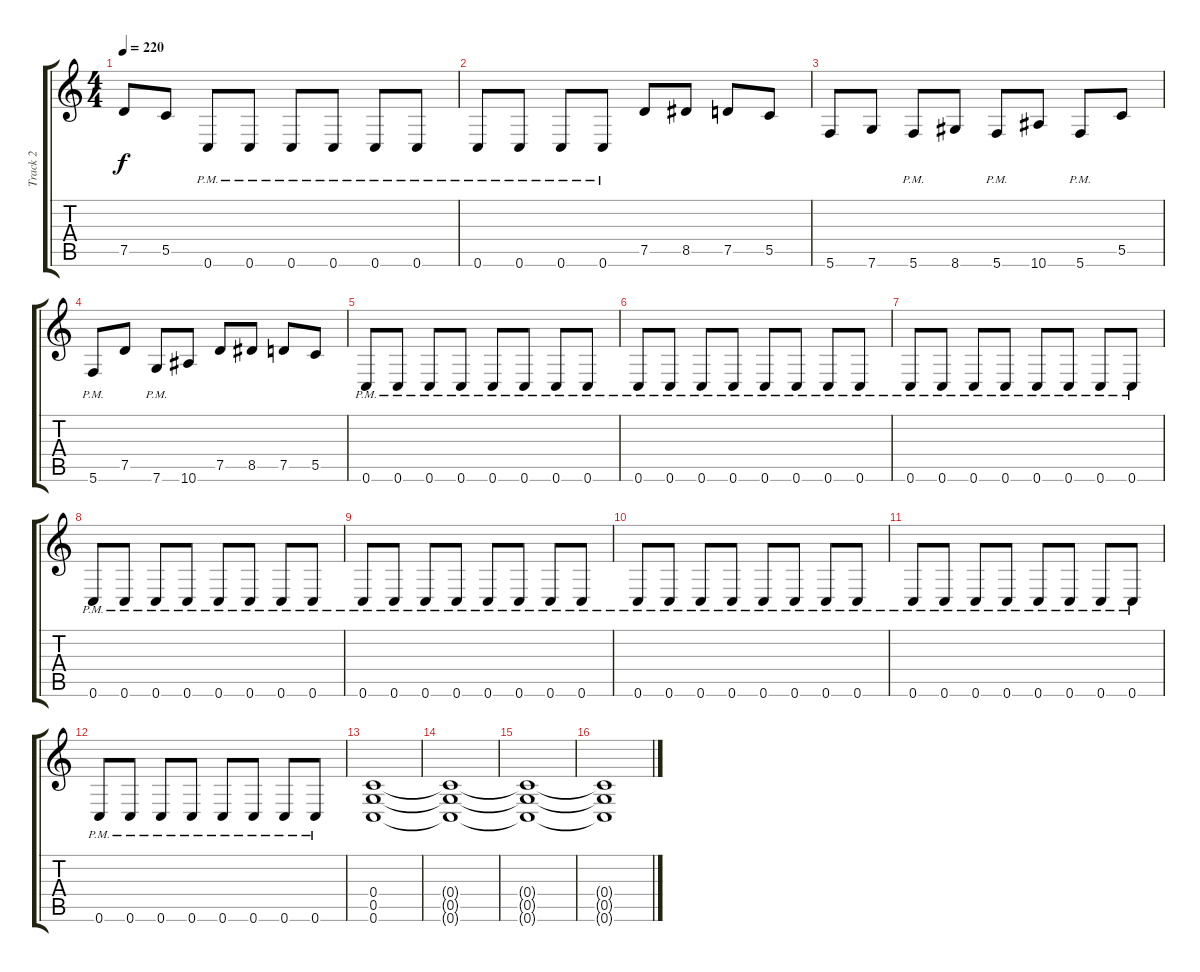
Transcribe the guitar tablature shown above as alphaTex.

\track ("Track 2" "Track 2") {instrument distortionguitar}
\staff {score tabs}
\tuning (D4 A3 F3 C3 G2 C2) {hide}
\ts (4 4)
\tempo 220
\clef g2
\ks c
7.5.8{dy f} 5.5.8 0.6{pm}.8 0.6{pm}.8 0.6{pm}.8 0.6{pm}.8 0.6{pm}.8 0.6{pm}.8 |
0.6{pm}.8 0.6{pm}.8 0.6{pm}.8 0.6{pm}.8 7.5.8 8.5.8 7.5.8 5.5.8 |
5.6.8 7.6.8 5.6{pm}.8 8.6.8 5.6{pm}.8 10.6.8 5.6{pm}.8 5.5.8 |
5.6{pm}.8 7.5.8 7.6{pm}.8 10.6.8 7.5.8 8.5.8 7.5.8 5.5.8 |
0.6{pm}.8 0.6{pm}.8 0.6{pm}.8 0.6{pm}.8 0.6{pm}.8 0.6{pm}.8 0.6{pm}.8 0.6{pm}.8 |
0.6{pm}.8 0.6{pm}.8 0.6{pm}.8 0.6{pm}.8 0.6{pm}.8 0.6{pm}.8 0.6{pm}.8 0.6{pm}.8 |
0.6{pm}.8 0.6{pm}.8 0.6{pm}.8 0.6{pm}.8 0.6{pm}.8 0.6{pm}.8 0.6{pm}.8 0.6{pm}.8 |
0.6{pm}.8 0.6{pm}.8 0.6{pm}.8 0.6{pm}.8 0.6{pm}.8 0.6{pm}.8 0.6{pm}.8 0.6{pm}.8 |
0.6{pm}.8 0.6{pm}.8 0.6{pm}.8 0.6{pm}.8 0.6{pm}.8 0.6{pm}.8 0.6{pm}.8 0.6{pm}.8 |
0.6{pm}.8 0.6{pm}.8 0.6{pm}.8 0.6{pm}.8 0.6{pm}.8 0.6{pm}.8 0.6{pm}.8 0.6{pm}.8 |
0.6{pm}.8 0.6{pm}.8 0.6{pm}.8 0.6{pm}.8 0.6{pm}.8 0.6{pm}.8 0.6{pm}.8 0.6{pm}.8 |
0.6{pm}.8 0.6{pm}.8 0.6{pm}.8 0.6{pm}.8 0.6{pm}.8 0.6{pm}.8 0.6{pm}.8 0.6{pm}.8 |
(0.4 0.5 0.6).1 |
(0.4{t} 0.5{t} 0.6{t}).1 |
(0.4{t} 0.5{t} 0.6{t}).1 |
(0.4{t} 0.5{t} 0.6{t}).1
